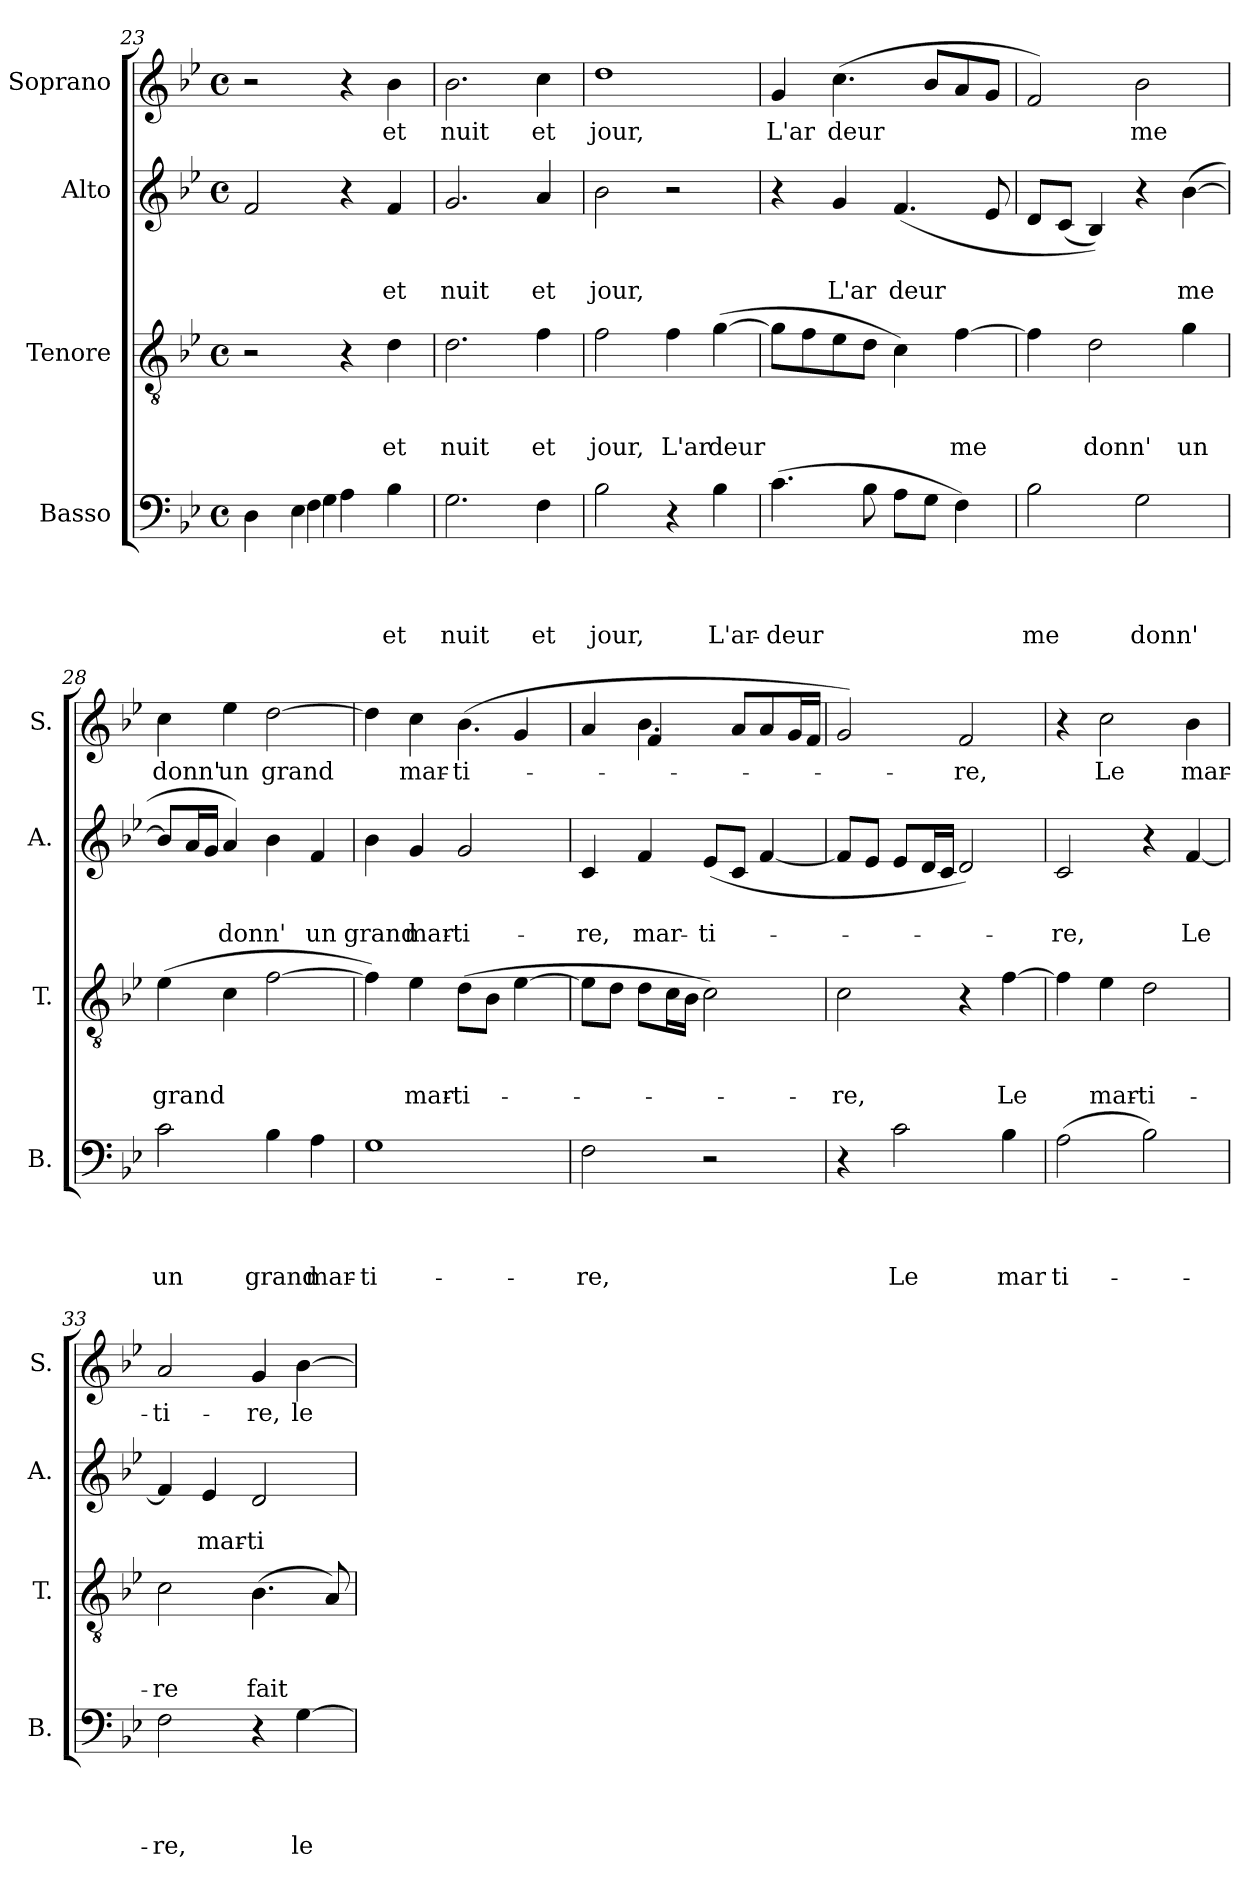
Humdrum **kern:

**kern	**text	**text	**text	**text	**kern	**text	**text	**text	**kern	**text	**text	**kern	**text
*part4	*part4	*part4	*part4	*part4	*part3	*part3	*part3	*part3	*part2	*part2	*part2	*part1	*part1
*staff4	*staff4	*staff4	*staff4	*staff4	*staff3	*staff3	*staff3	*staff3	*staff2	*staff2	*staff2	*staff1	*staff1
*I"Basso	*	*	*	*	*I"Tenore	*	*	*	*I"Alto	*	*	*I"Soprano	*
*I'B.	*	*	*	*	*I'T.	*	*	*	*I'A.	*	*	*I'S.	*
*clefF4	*	*	*	*	*clefGv2	*	*	*	*clefG2	*	*	*clefG2	*
*k[b-e-]	*	*	*	*	*k[b-e-]	*	*	*	*k[b-e-]	*	*	*k[b-e-]	*
*B-:	*	*	*	*	*B-:	*	*	*	*B-:	*	*	*B-:	*
*M4/4	*	*	*	*	*M4/4	*	*	*	*M4/4	*	*	*M4/4	*
*met(c)	*	*	*	*	*met(c)	*	*	*	*met(c)	*	*	*met(c)	*
=23	=23	=23	=23	=23	=23	=23	=23	=23	=23	=23	=23	=23	=23
*^	*	*	*	*	*	*	*	*	*	*	*	*	*
*	*^	*	*	*	*	*	*	*	*	*	*	*	*	*
4D\	4ryy	4ryy	.	.	.	.	2r	.	.	.	2f/	.	.	2r	.
4E-\	4F\	4G\	.	.	.	.	.	.	.	.	.	.	.	.	.
2ryy	2ryy	4A\	.	.	.	.	4r	.	.	.	4r	.	.	4r	.
!	!	!	!	!	!	!LO:LY:b	!	!	!	!LO:LY:b	!	!	!LO:LY:b	!	!LO:LY:b
.	.	4B-\	.	.	.	et	4d\	.	.	et	4f/	.	et	4b-\	et
=24	=24	=24	=24	=24	=24	=24	=24	=24	=24	=24	=24	=24	=24	=24	=24
!	!	!	!	!	!	!LO:LY:b	!	!	!	!LO:LY:b	!	!	!LO:LY:b	!	!LO:LY:b
*v	*v	*v	*	*	*	*	*	*	*	*	*	*	*	*	*
2.G\	.	.	.	nuit	2.d\	.	.	nuit	2.g/	.	nuit	2.b-\	nuit
!	!	!	!	!LO:LY:b	!	!	!	!LO:LY:b	!	!	!LO:LY:b	!	!LO:LY:b
4F\	.	.	.	et	4f\	.	.	et	4a/	.	et	4cc\	et
=25	=25	=25	=25	=25	=25	=25	=25	=25	=25	=25	=25	=25	=25
!	!	!	!	!LO:LY:b	!	!	!	!LO:LY:b	!	!	!LO:LY:b	!	!LO:LY:b
2B-\	.	.	.	jour,	2f\	.	.	jour,	2b-\	.	jour,	1dd	jour,
!	!	!	!	!	!	!	!	!LO:LY:b	!	!	!	!	!
4r	.	.	.	.	4f\	.	.	L'ar	2r	.	.	.	.
!	!	!	!	!LO:LY:b	!	!	!	!LO:LY:b	!	!	!	!	!
4B-\	.	.	.	L'ar-	(>[<4g\	.	.	deur	.	.	.	.	.
!!LO:LB:g=z
=26	=26	=26	=26	=26	=26	=26	=26	=26	=26	=26	=26	=26	=26
!	!	!	!	!LO:LY:b	!	!	!	!	!	!	!	!	!LO:LY:b
(>4.c\	.	.	.	-deur	8g\L]	.	.	.	4r	.	.	4g/	L'ar
.	.	.	.	.	8f\	.	.	.	.	.	.	.	.
!	!	!	!	!	!	!	!	!	!	!	!LO:LY:b	!	!LO:LY:b
.	.	.	.	.	8e-\	.	.	.	4g/	.	L'ar	(>4.cc\	deur
8B-\	.	.	.	.	8d\J	.	.	.	.	.	.	.	.
!	!	!	!	!	!	!	!	!	!	!	!LO:LY:b	!	!
8A\L	.	.	.	.	4c\)	.	.	.	(<4.f/	.	deur	.	.
8G\J	.	.	.	.	.	.	.	.	.	.	.	8b-/L	.
!	!	!	!	!	!	!	!	!LO:LY:b	!	!	!	!	!
4F\)	.	.	.	.	[>4f\	.	.	me	.	.	.	8a/	.
.	.	.	.	.	.	.	.	.	8e-/	.	.	8g/J	.
=27	=27	=27	=27	=27	=27	=27	=27	=27	=27	=27	=27	=27	=27
!	!	!	!	!LO:LY:b	!	!	!	!	!	!	!	!	!
2B-\	.	.	.	me	4f\]	.	.	.	8d/L	.	.	2f/)	.
.	.	.	.	.	.	.	.	.	(<8c/J	.	.	.	.
!	!	!	!	!	!	!	!	!LO:LY:b	!	!	!	!	!
.	.	.	.	.	2d\	.	.	donn'	4B-/))	.	.	.	.
!	!	!	!	!LO:LY:b	!	!	!	!	!	!	!	!	!LO:LY:b
2G\	.	.	.	donn'	.	.	.	.	4r	.	.	2b-\	me
!	!	!	!	!	!	!	!	!LO:LY:b	!	!	!LO:LY:b	!	!
.	.	.	.	.	4g\	.	.	un	(>[>4b-\	.	me	.	.
=28	=28	=28	=28	=28	=28	=28	=28	=28	=28	=28	=28	=28	=28
!	!	!	!	!LO:LY:b	!	!	!	!LO:LY:b	!	!	!	!	!LO:LY:b
2c\	.	.	.	un	(>4e-\	.	.	grand	8b-/L]	.	.	4cc\	donn'
.	.	.	.	.	.	.	.	.	16a/L	.	.	.	.
.	.	.	.	.	.	.	.	.	16g/JJ	.	.	.	.
!	!	!	!	!	!	!	!	!	!	!	!LO:LY:b	!	!LO:LY:b
.	.	.	.	.	4c\	.	.	.	4a/)	.	donn'	4ee-\	un
!	!	!	!	!LO:LY:b	!	!	!	!	!	!	!	!	!LO:LY:b
4B-\	.	.	.	grand	[>2f\	.	.	.	4b-\	.	.	[>2dd\	grand
!	!	!	!	!LO:LY:b	!	!	!	!	!	!	!LO:LY:b	!	!
4A\	.	.	.	mar-	.	.	.	.	4f/	.	un	.	.
=29	=29	=29	=29	=29	=29	=29	=29	=29	=29	=29	=29	=29	=29
!	!	!	!	!LO:LY:b	!	!	!	!	!	!	!LO:LY:b	!	!
*	*	*	*	*	*	*	*	*	*	*	*	*^	*
1G	.	.	.	-ti-	4f\])	.	.	.	4b-\	.	grand	4dd\]	2.ryy	.
!	!	!	!	!	!	!	!	!LO:LY:b	!	!	!LO:LY:b	!	!	!LO:LY:b
.	.	.	.	.	4e-\	.	.	mar-	4g/	.	mar-	4cc\	.	mar-
!	!	!	!	!	!	!	!	!LO:LY:b:rj	!	!	!LO:LY:b:rj	!	!	!LO:LY:b:rj
.	.	.	.	.	(>8d\L	.	.	-ti-	2g/	.	-ti-	(>4.b-\	.	-ti-
.	.	.	.	.	8B-\J	.	.	.	.	.	.	.	.	.
.	.	.	.	.	[>4e-\	.	.	.	.	.	.	.	4g/	.
.	.	.	.	.	.	.	.	.	.	.	.	8ryy	.	.
=30	=30	=30	=30	=30	=30	=30	=30	=30	=30	=30	=30	=30	=30	=30
!	!	!	!	!LO:LY:b	!	!	!	!	!	!	!LO:LY:b	!	!	!
2F\	.	.	.	-re,	8e-\L]	.	.	.	4c/	.	-re,	4a/	4ryy	.
.	.	.	.	.	8d\J	.	.	.	.	.	.	.	.	.
!	!	!	!	!	!	!	!	!	!	!	!LO:LY:b	!	!	!
.	.	.	.	.	8d\L	.	.	.	4f/	.	mar-	4.b-\	4f/	.
.	.	.	.	.	16c\L	.	.	.	.	.	.	.	.	.
.	.	.	.	.	16B-\JJ	.	.	.	.	.	.	.	.	.
!	!	!	!	!	!	!	!	!	!	!	!LO:LY:b	!	!	!
2r	.	.	.	.	2c\)	.	.	.	(<8e-/L	.	-ti-	.	2ryy	.
.	.	.	.	.	.	.	.	.	8c/J	.	.	8a/L	.	.
.	.	.	.	.	.	.	.	.	[<4f/	.	.	8a/	.	.
.	.	.	.	.	.	.	.	.	.	.	.	16g/L	.	.
.	.	.	.	.	.	.	.	.	.	.	.	16f/JJ	.	.
*	*	*	*	*	*	*	*	*	*	*	*	*v	*v	*
=31	=31	=31	=31	=31	=31	=31	=31	=31	=31	=31	=31	=31	=31
!	!	!	!	!	!	!	!	!LO:LY:b	!	!	!	!	!
4r	.	.	.	.	2c\	.	.	-re,	8f/L]	.	.	2g/)	.
.	.	.	.	.	.	.	.	.	8e-/J	.	.	.	.
!	!	!	!	!LO:LY:b	!	!	!	!	!	!	!	!	!
2c\	.	.	.	Le	.	.	.	.	8e-/L	.	.	.	.
.	.	.	.	.	.	.	.	.	16d/L	.	.	.	.
.	.	.	.	.	.	.	.	.	16c/JJ	.	.	.	.
!	!	!	!	!	!	!	!	!	!	!	!	!	!LO:LY:b
.	.	.	.	.	4r	.	.	.	2d/)	.	.	2f/	-re,
!	!	!	!	!LO:LY:b	!	!	!	!LO:LY:b	!	!	!	!	!
4B-\	.	.	.	mar	[<4f\	.	.	Le	.	.	.	.	.
!!LO:LB:g=z
=32	=32	=32	=32	=32	=32	=32	=32	=32	=32	=32	=32	=32	=32
!	!	!	!	!LO:LY:b	!	!	!	!	!	!	!LO:LY:b	!	!
(>2A\	.	.	.	ti-	4f\]	.	.	.	2c/	.	-re,	4r	.
!	!	!	!	!	!	!	!	!LO:LY:b	!	!	!	!	!LO:LY:b
.	.	.	.	.	4e-\	.	.	mar-	.	.	.	2cc\	Le
!	!	!	!	!	!	!	!	!LO:LY:b:rj	!	!	!	!	!
2B-\)	.	.	.	.	2d\	.	.	-ti-	4r	.	.	.	.
!	!	!	!	!	!	!	!	!	!	!	!LO:LY:b	!	!LO:LY:b
.	.	.	.	.	.	.	.	.	[<4f/	.	Le	4b-\	mar-
=33	=33	=33	=33	=33	=33	=33	=33	=33	=33	=33	=33	=33	=33
!	!	!	!	!LO:LY:b	!	!	!	!LO:LY:b	!	!	!	!	!LO:LY:b
2F\	.	.	.	-re,	2c\	.	.	-re	4f/]	.	.	2a/	-ti-
!	!	!	!	!	!	!	!	!	!	!	!LO:LY:b	!	!
.	.	.	.	.	.	.	.	.	4e-/	.	mar-	.	.
!	!	!	!	!	!	!	!	!LO:LY:b	!	!	!LO:LY:b:rj	!	!LO:LY:b
4r	.	.	.	.	(>4.B-\	.	.	fait	2d/	.	-ti-	4g/	-re,
!	!	!	!	!LO:LY:b	!	!	!	!	!	!	!	!	!LO:LY:b
[>4G\	.	.	.	le	.	.	.	.	.	.	.	[>4b-\	le
.	.	.	.	.	8A/)	.	.	.	.	.	.	.	.
=	=	=	=	=	=	=	=	=	=	=	=	=	=
*-	*-	*-	*-	*-	*-	*-	*-	*-	*-	*-	*-	*-	*-
